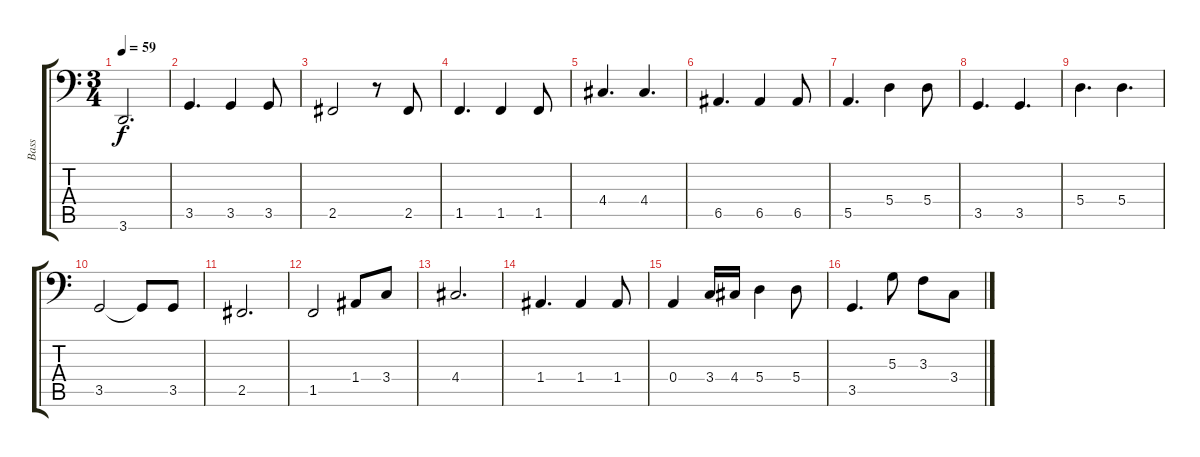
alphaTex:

\track ("Bass" "Bass") {instrument electricbassfinger}
\staff {score tabs}
\tuning (C3 G2 D2 A1 E1 B0) {hide}
\ts (3 4)
\tempo 59
\clef f4
\ks c
3.6.2{d dy f} |
3.5.4{d} 3.5.4 3.5.8 |
2.5.2 r.8 2.5.8 |
1.5.4{d} 1.5.4 1.5.8 |
4.4.4{d} 4.4.4{d} |
6.5.4{d} 6.5.4 6.5.8 |
5.5.4{d} 5.4.4 5.4.8 |
3.5.4{d} 3.5.4{d} |
5.4.4{d} 5.4.4{d} |
3.5.2 3.5{t}.8 3.5.8 |
2.5.2{d} |
1.5.2 1.4.8 3.4.8 |
4.4.2{d} |
1.4.4{d} 1.4.4 1.4.8 |
0.4.4 3.4.16 4.4.16 5.4.4 5.4.8 |
3.5.4{d} 5.3.8 3.3.8 3.4.8
